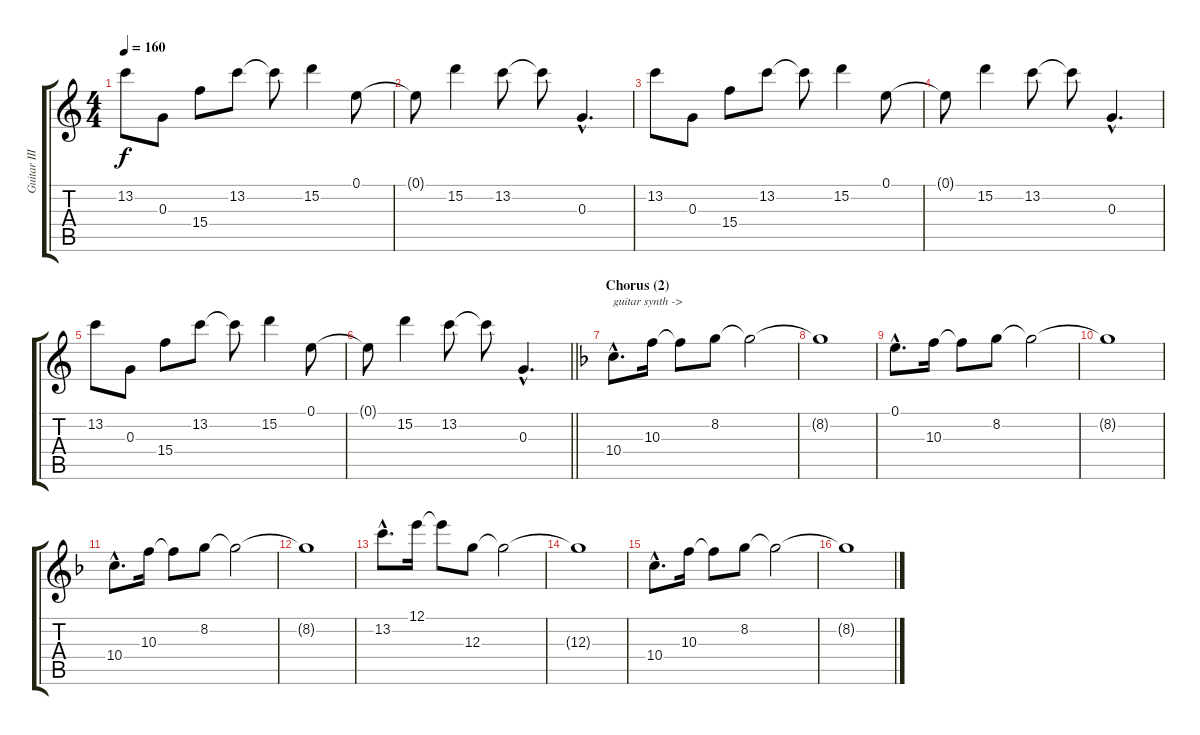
\track ("Guitar III (Jun)" "Guitar III") {instrument electricguitarjazz}
\staff {score tabs}
\tuning (E4 B3 G3 D3 A2 E2) {hide}
\ts (4 4)
\tempo 160
\clef g2
\ks c
13.2.8{dy f} 0.3.8 15.4.8 13.2.8 13.2{t}.8 15.2.4 0.1.8 |
0.1{t}.8 15.2.4 13.2.8 13.2{t}.8 0.3{hac}.4{d} |
13.2.8 0.3.8 15.4.8 13.2.8 13.2{t}.8 15.2.4 0.1.8 |
0.1{t}.8 15.2.4 13.2.8 13.2{t}.8 0.3{hac}.4{d} |
13.2.8 0.3.8 15.4.8 13.2.8 13.2{t}.8 15.2.4 0.1.8 |
\barLineRight lightlight
0.1{t}.8 15.2.4 13.2.8 13.2{t}.8 0.3{hac}.4{d} |
\section ("" "Chorus (2)")
\ks f
10.4{hac}.8{d txt "guitar synth ->"} 10.3.16 10.3{t}.8 8.2.8 8.2{t}.2 |
8.2{t}.1 |
0.1{hac}.8{d} 10.3.16 10.3{t}.8 8.2.8 8.2{t}.2 |
8.2{t}.1 |
10.4{hac}.8{d} 10.3.16 10.3{t}.8 8.2.8 8.2{t}.2 |
8.2{t}.1 |
13.2{hac}.8{d} 12.1.16 12.1{t}.8 12.3.8 12.3{t}.2 |
12.3{t}.1 |
10.4{hac}.8{d} 10.3.16 10.3{t}.8 8.2.8 8.2{t}.2 |
8.2{t}.1
